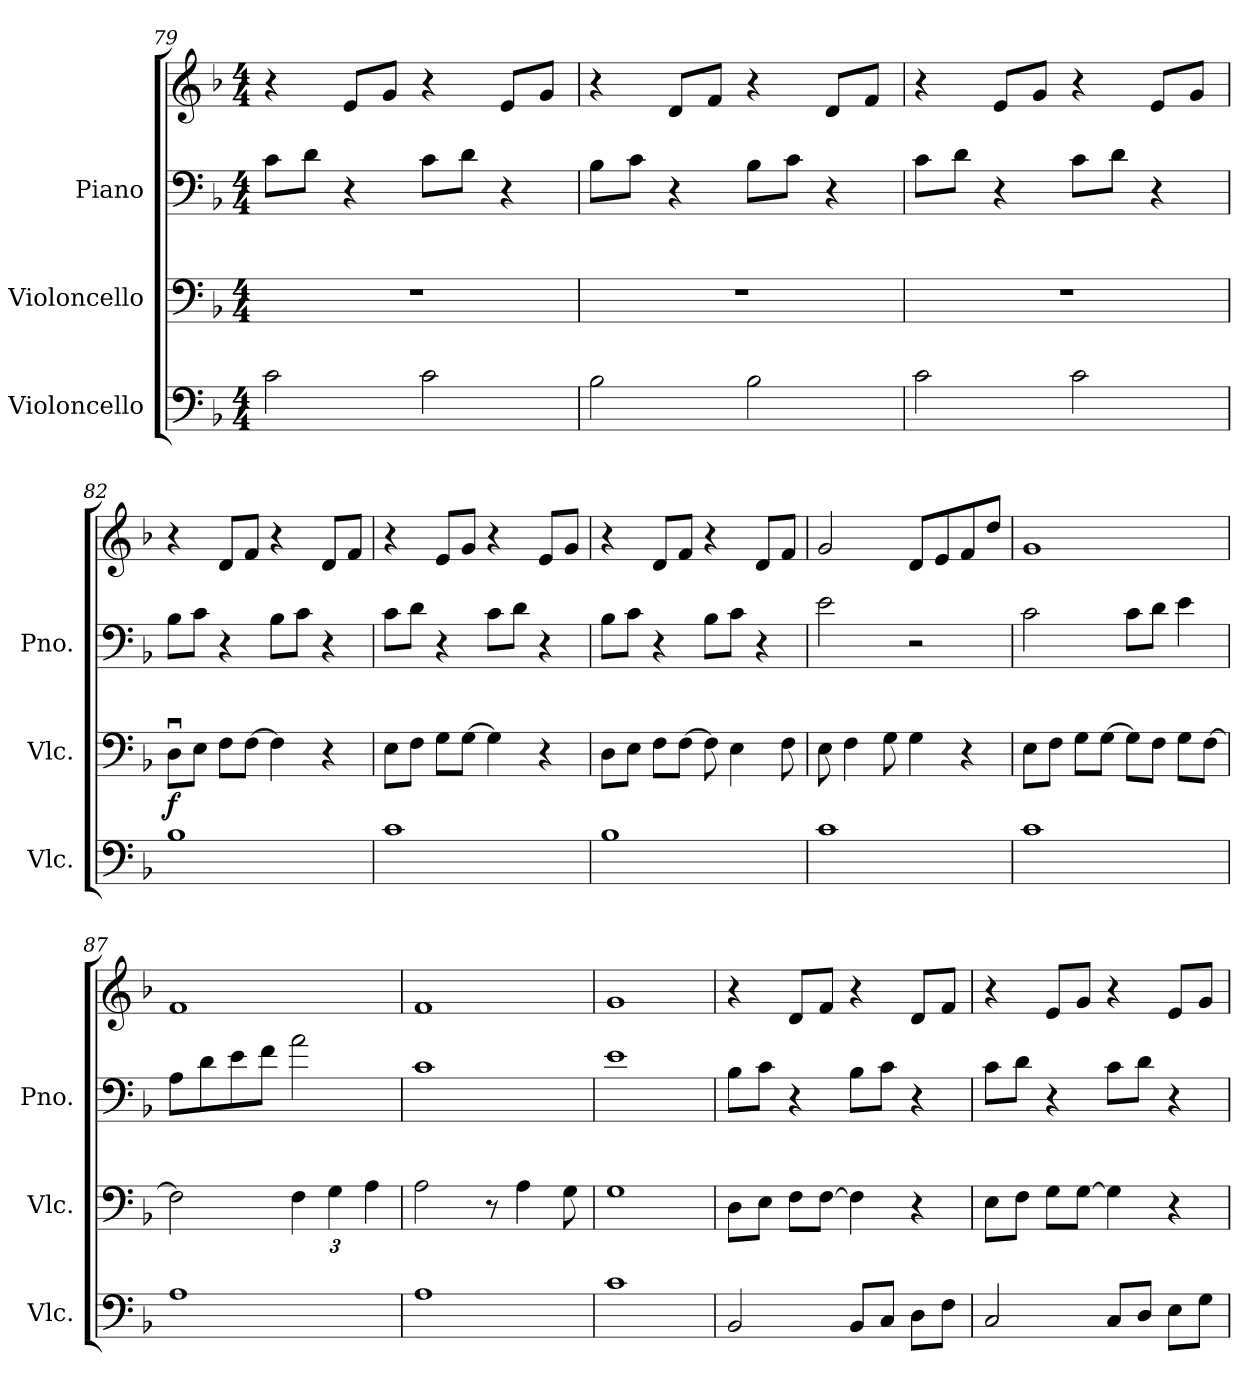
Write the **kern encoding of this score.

**kern	**kern	**dynam	**kern	**kern
*part3	*part2	*part2	*part1	*part1
*staff4	*staff3	*staff3	*staff2	*staff1
*I"Violoncello	*I"Violoncello	*	*I"Piano	*
*I'Vlc.	*I'Vlc.	*	*I'Pno.	*
*clefF4	*clefF4	*	*clefF4	*clefG2
*k[b-]	*k[b-]	*	*k[b-]	*k[b-]
*M4/4	*M4/4	*	*M4/4	*M4/4
=79	=79	=79	=79	=79
2c\	1r	.	8c\L	4r
.	.	.	8d\J	.
.	.	.	4r	8e/L
.	.	.	.	8g/J
2c\	.	.	8c\L	4r
.	.	.	8d\J	.
.	.	.	4r	8e/L
.	.	.	.	8g/J
=80	=80	=80	=80	=80
2B-\	1r	.	8B-\L	4r
.	.	.	8c\J	.
.	.	.	4r	8d/L
.	.	.	.	8f/J
2B-\	.	.	8B-\L	4r
.	.	.	8c\J	.
.	.	.	4r	8d/L
.	.	.	.	8f/J
!!LO:LB:g=z
=81	=81	=81	=81	=81
2c\	1r	.	8c\L	4r
.	.	.	8d\J	.
.	.	.	4r	8e/L
.	.	.	.	8g/J
2c\	.	.	8c\L	4r
.	.	.	8d\J	.
.	.	.	4r	8e/L
.	.	.	.	8g/J
=82	=82	=82	=82	=82
!	!	!LO:DY:b	!	!
1B-	8Du\L	f	8B-\L	4r
.	8E\J	.	8c\J	.
.	8F\L	.	4r	8d/L
.	[8F\J	.	.	8f/J
.	4F\]	.	8B-\L	4r
.	.	.	8c\J	.
.	4r	.	4r	8d/L
.	.	.	.	8f/J
=83	=83	=83	=83	=83
1c	8E\L	.	8c\L	4r
.	8F\J	.	8d\J	.
.	8G\L	.	4r	8e/L
.	[8G\J	.	.	8g/J
.	4G\]	.	8c\L	4r
.	.	.	8d\J	.
.	4r	.	4r	8e/L
.	.	.	.	8g/J
=84	=84	=84	=84	=84
1B-	8D\L	.	8B-\L	4r
.	8E\J	.	8c\J	.
.	8F\L	.	4r	8d/L
.	[8F\J	.	.	8f/J
.	8F\]	.	8B-\L	4r
.	4E\	.	8c\J	.
.	.	.	4r	8d/L
.	8F\	.	.	8f/J
=85	=85	=85	=85	=85
1c	8E\	.	2e\	2g/
.	4F\	.	.	.
.	8G\	.	.	.
.	4G\	.	2r	8d/L
.	.	.	.	8e/
.	4r	.	.	8f/
.	.	.	.	8dd/J
!!LO:LB:g=z
=86	=86	=86	=86	=86
1c	8E\L	.	2c\	1g
.	8F\J	.	.	.
.	8G\L	.	.	.
.	[8G\J	.	.	.
.	8G\L]	.	8c\L	.
.	8F\J	.	8d\J	.
.	8G\L	.	4e\	.
.	[8F\J	.	.	.
=87	=87	=87	=87	=87
1A	2F\]	.	8A\L	1f
.	.	.	8d\	.
.	.	.	8e\	.
.	.	.	8f\J	.
*	*Xbrackettup	*	*	*
.	6F\	.	2a\	.
.	6G\	.	.	.
.	6A\	.	.	.
=88	=88	=88	=88	=88
1A	2A\	.	1c	1f
.	8r	.	.	.
.	4A\	.	.	.
.	8G\	.	.	.
=89	=89	=89	=89	=89
1c	1G	.	1e	1g
=90	=90	=90	=90	=90
2BB-/	8D\L	.	8B-\L	4r
.	8E\J	.	8c\J	.
.	8F\L	.	4r	8d/L
.	[8F\J	.	.	8f/J
8BB-/L	4F\]	.	8B-\L	4r
8C/J	.	.	8c\J	.
8D\L	4r	.	4r	8d/L
8F\J	.	.	.	8f/J
=91	=91	=91	=91	=91
2C/	8E\L	.	8c\L	4r
.	8F\J	.	8d\J	.
.	8G\L	.	4r	8e/L
.	[8G\J	.	.	8g/J
8C/L	4G\]	.	8c\L	4r
8D/J	.	.	8d\J	.
8E\L	4r	.	4r	8e/L
8G\J	.	.	.	8g/J
=	=	=	=	=
*-	*-	*-	*-	*-
